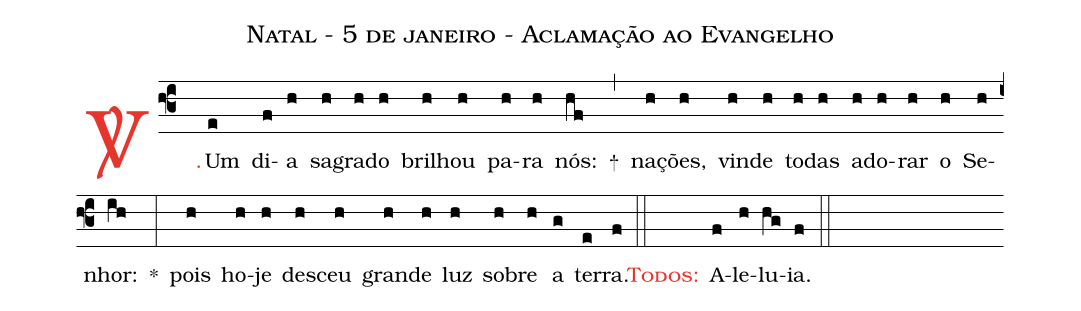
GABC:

name: Natal - 5 de janeiro - Aclamação ao Evangelho;
%%
(f3)

<c><sp>V/</sp>.</c>() Um(e) di(f)a(h) sa(h)gra(h)do(h) bri(h)lhou(h) pa(h)ra(h) nós:(hf) +(,) na(h)ções,(h) vin(h)de(h) to(h)das(h) a(h)do(h)rar(h) o(h) Se(h)nhor:(ih) *(:) pois(h) ho(h)je(h) des(h)ceu(h) gran(h)de(h) luz(h) so(h)bre(h) a(g) ter(e)ra.(f)

(::)

<c><sc>Todos</sc>:</c>() A(f)le(h)lu(hg)ia.(f)

(::)
